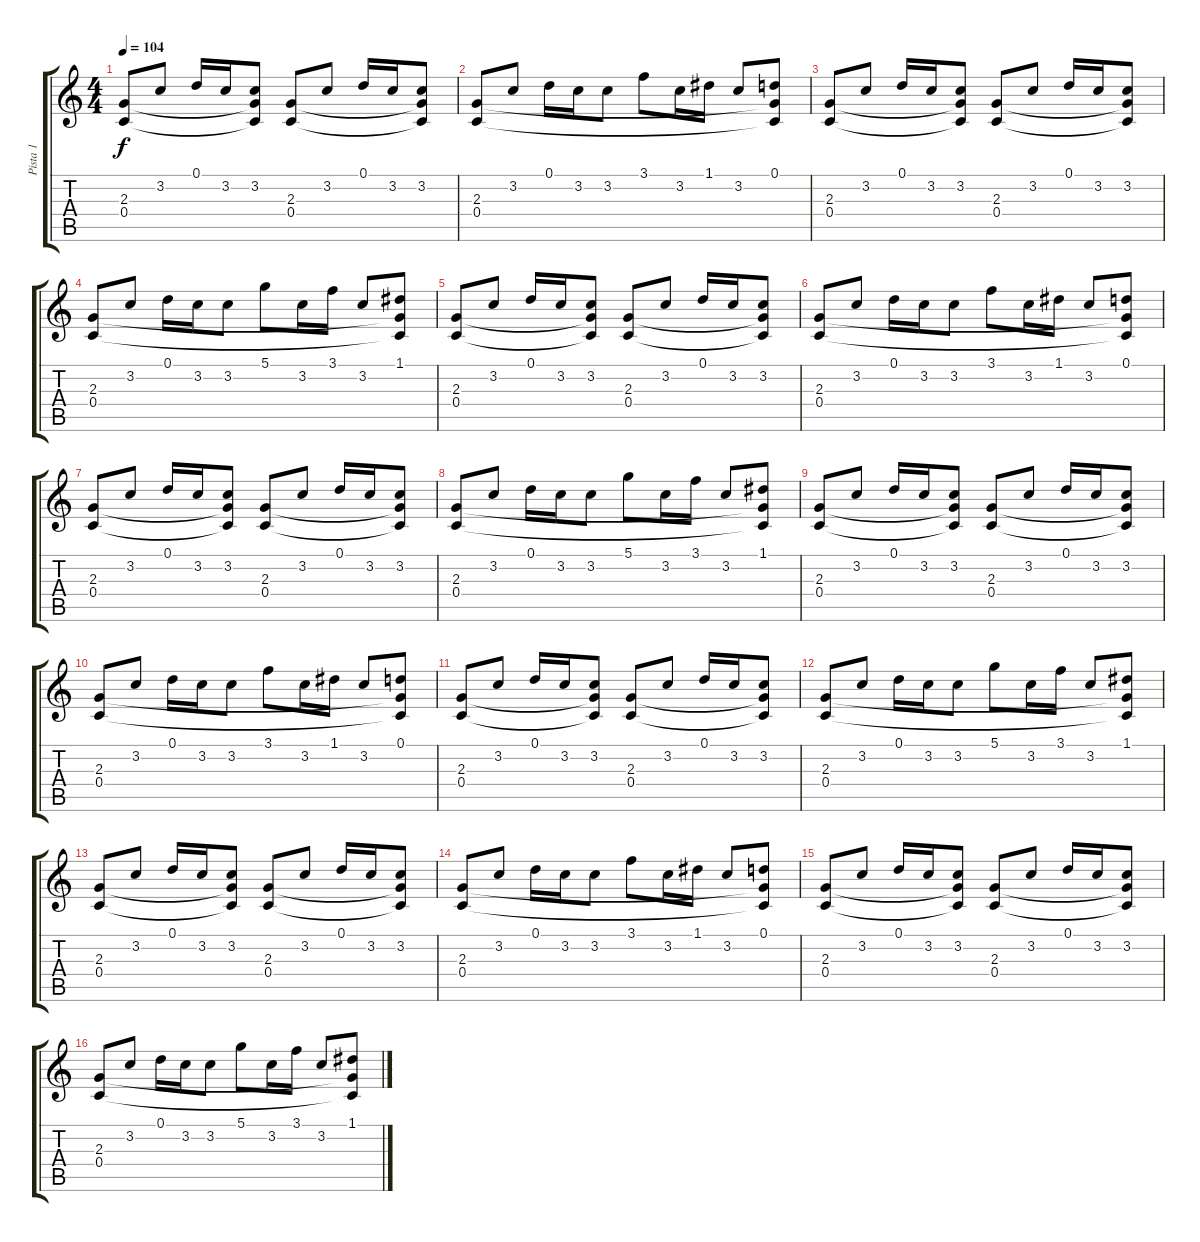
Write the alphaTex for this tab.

\track ("Pista 1" "Pista 1") {instrument electricguitarclean}
\staff {score tabs}
\tuning (D4 A3 F3 C3 G2 D2) {hide}
\ts (4 4)
\tempo 104
\clef g2
\ks c
(2.3 0.4).8{dy f} 3.2.8 0.1.16 3.2.16 (3.2 2.3{t} 0.4{t}).8 (2.3 0.4).8 3.2.8 0.1.16 3.2.16 (3.2 2.3{t} 0.4{t}).8 |
(2.3 0.4).8 3.2.8 0.1.16 3.2.16 3.2.8 3.1.8 3.2.16 1.1.16 3.2.8 (0.1 2.3{t} 0.4{t}).8 |
(2.3 0.4).8 3.2.8 0.1.16 3.2.16 (3.2 2.3{t} 0.4{t}).8 (2.3 0.4).8 3.2.8 0.1.16 3.2.16 (3.2 2.3{t} 0.4{t}).8 |
(2.3 0.4).8 3.2.8 0.1.16 3.2.16 3.2.8 5.1.8 3.2.16 3.1.16 3.2.8 (1.1 2.3{t} 0.4{t}).8 |
(2.3 0.4).8 3.2.8 0.1.16 3.2.16 (3.2 2.3{t} 0.4{t}).8 (2.3 0.4).8 3.2.8 0.1.16 3.2.16 (3.2 2.3{t} 0.4{t}).8 |
(2.3 0.4).8 3.2.8 0.1.16 3.2.16 3.2.8 3.1.8 3.2.16 1.1.16 3.2.8 (0.1 2.3{t} 0.4{t}).8 |
(2.3 0.4).8 3.2.8 0.1.16 3.2.16 (3.2 2.3{t} 0.4{t}).8 (2.3 0.4).8 3.2.8 0.1.16 3.2.16 (3.2 2.3{t} 0.4{t}).8 |
(2.3 0.4).8 3.2.8 0.1.16 3.2.16 3.2.8 5.1.8 3.2.16 3.1.16 3.2.8 (1.1 2.3{t} 0.4{t}).8 |
(2.3 0.4).8{volume 10} 3.2.8 0.1.16 3.2.16 (3.2 2.3{t} 0.4{t}).8 (2.3 0.4).8 3.2.8 0.1.16 3.2.16 (3.2 2.3{t} 0.4{t}).8 |
(2.3 0.4).8 3.2.8 0.1.16 3.2.16 3.2.8 3.1.8 3.2.16 1.1.16 3.2.8 (0.1 2.3{t} 0.4{t}).8 |
(2.3 0.4).8 3.2.8 0.1.16 3.2.16 (3.2 2.3{t} 0.4{t}).8 (2.3 0.4).8 3.2.8 0.1.16 3.2.16 (3.2 2.3{t} 0.4{t}).8 |
(2.3 0.4).8 3.2.8 0.1.16 3.2.16 3.2.8 5.1.8 3.2.16 3.1.16 3.2.8 (1.1 2.3{t} 0.4{t}).8 |
(2.3 0.4).8 3.2.8 0.1.16 3.2.16 (3.2 2.3{t} 0.4{t}).8 (2.3 0.4).8 3.2.8 0.1.16 3.2.16 (3.2 2.3{t} 0.4{t}).8 |
(2.3 0.4).8 3.2.8 0.1.16 3.2.16 3.2.8 3.1.8 3.2.16 1.1.16 3.2.8 (0.1 2.3{t} 0.4{t}).8 |
(2.3 0.4).8 3.2.8 0.1.16 3.2.16 (3.2 2.3{t} 0.4{t}).8 (2.3 0.4).8 3.2.8 0.1.16 3.2.16 (3.2 2.3{t} 0.4{t}).8 |
(2.3 0.4).8 3.2.8 0.1.16 3.2.16 3.2.8 5.1.8 3.2.16 3.1.16 3.2.8 (1.1 2.3{t} 0.4{t}).8
